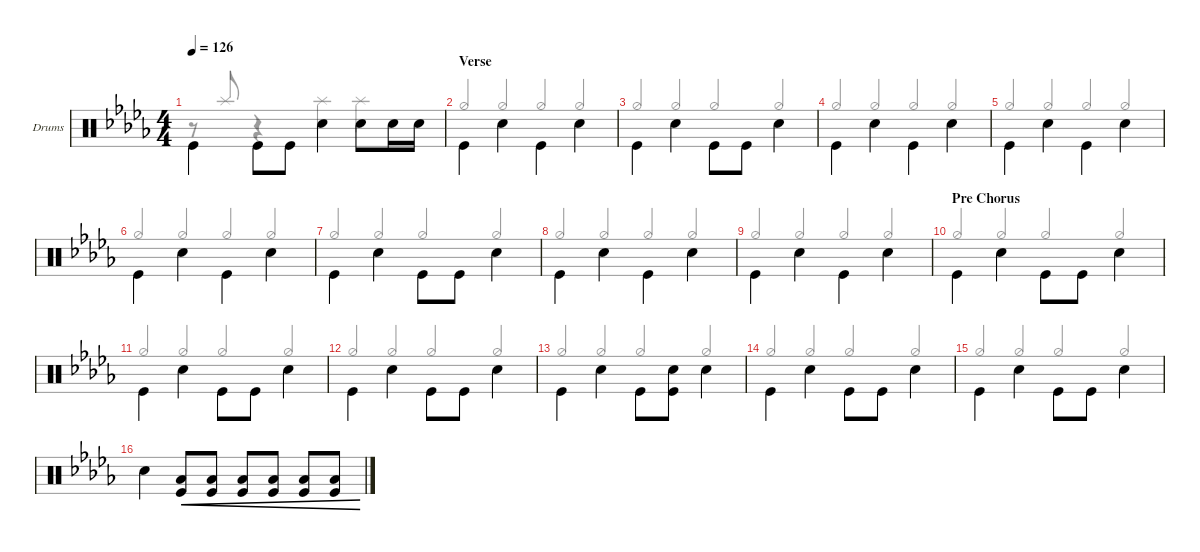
\hideDynamics
\bracketExtendMode groupsimilarinstruments
\firstSystemTrackNameOrientation horizontal
\otherSystemsTrackNameOrientation horizontal
\track ("Drumkit" "Drums") {instrument percussion}
\staff {score}
\articulation defaults
\voice
\ts (4 4)
\tempo 126
\clef neutral
\scale
0.25
\ks db "Kick (hit)".4{dy mf beam invert} "Kick (hit)".8{dy f beam invert} "Kick (hit)".8 "Snare (hit) 2".4{beam invert} "Snare (hit) 2".8{beam invert} "Snare (hit) 2".16 "Snare (hit) 2".16
|
\section ("" "Verse")
\scale
0.25 "Kick (hit)".4{dy mf beam invert} "Snare (hit) 2".4{beam invert} "Kick (hit)".4{beam invert} "Snare (hit) 2".4{beam invert} |
\scale
0.25 "Kick (hit)".4{beam invert} "Snare (hit) 2".4{beam invert} "Kick (hit)".8{beam invert} "Kick (hit)".8 "Snare (hit) 2".4{beam invert} |
\scale
0.25 "Kick (hit)".4{beam invert} "Snare (hit) 2".4{beam invert} "Kick (hit)".4{beam invert} "Snare (hit) 2".4{beam invert} |
\scale
0.25 "Kick (hit)".4{beam invert} "Snare (hit) 2".4{beam invert} "Kick (hit)".4{beam invert} "Snare (hit) 2".4{beam invert} |
\scale
0.25 "Kick (hit)".4{beam invert} "Snare (hit) 2".4{beam invert} "Kick (hit)".4{beam invert} "Snare (hit) 2".4{beam invert} |
\scale
0.25 "Kick (hit)".4{beam invert} "Snare (hit) 2".4{beam invert} "Kick (hit)".8{beam invert} "Kick (hit)".8 "Snare (hit) 2".4{beam invert} |
\scale
0.25 "Kick (hit)".4{beam invert} "Snare (hit) 2".4{beam invert} "Kick (hit)".4{beam invert} "Snare (hit) 2".4{beam invert} |
\scale
0.25 "Kick (hit)".4{beam invert} "Snare (hit) 2".4{beam invert} "Kick (hit)".4{beam invert} "Snare (hit) 2".4{beam invert} |
\section ("" "Pre Chorus")
\scale
0.25 "Kick (hit)".4{beam invert} "Snare (hit) 2".4{beam invert} "Kick (hit)".8{beam invert} "Kick (hit)".8 "Snare (hit) 2".4{beam invert} |
\scale
0.25 "Kick (hit)".4{beam invert} "Snare (hit) 2".4{beam invert} "Kick (hit)".8{beam invert} "Kick (hit)".8 "Snare (hit) 2".4{beam invert} |
\scale
0.25 "Kick (hit)".4{beam invert} "Snare (hit) 2".4{beam invert} "Kick (hit)".8{beam invert} "Kick (hit)".8 "Snare (hit) 2".4{beam invert} |
\scale
0.25 "Kick (hit)".4{beam invert} "Snare (hit) 2".4{beam invert} "Kick (hit)".8{beam invert} ("Kick (hit)" "Snare (hit) 2").8 "Snare (hit) 2".4{beam invert} |
\scale
0.25 "Kick (hit)".4{beam invert} "Snare (hit) 2".4{beam invert} "Kick (hit)".8{beam invert} "Kick (hit)".8 "Snare (hit) 2".4{beam invert} |
\scale
0.25 "Kick (hit)".4{beam invert} "Snare (hit) 2".4{beam invert} "Kick (hit)".8{beam invert} "Kick (hit)".8 "Snare (hit) 2".4{beam invert} |
\scale
0.25 "Snare (hit) 2".4 ("Kick (hit)" "Low Tom (hit)").8{cre} ("Kick (hit)" "Low Tom (hit)").8{cre} ("Kick (hit)" "Low Tom (hit)").8{cre} ("Kick (hit)" "Low Tom (hit)").8{cre} ("Kick (hit)" "Low Tom (hit)").8{cre} ("Kick (hit)" "Low Tom (hit)").8{cre}
\voice
\clef neutral
\ottava regular
\simile none
\scale
0.25
\ks db
r.8{dy f beam invert} "Splash (hit)".8 r.4 "Splash (hit)".4 "Splash (hit)".4 |
\scale
0.25 "Hi-Hat (half)".4{beam invert} "Hi-Hat (half)".4{beam invert} "Hi-Hat (half)".4{beam invert} "Hi-Hat (half)".4{beam invert} |
\scale
0.25 "Hi-Hat (half)".4{beam invert} "Hi-Hat (half)".4{beam invert} "Hi-Hat (half)".4{beam invert} "Hi-Hat (half)".4{beam invert} |
\scale
0.25 "Hi-Hat (half)".4{beam invert} "Hi-Hat (half)".4{beam invert} "Hi-Hat (half)".4{beam invert} "Hi-Hat (half)".4{beam invert} |
\scale
0.25 "Hi-Hat (half)".4{beam invert} "Hi-Hat (half)".4{beam invert} "Hi-Hat (half)".4{beam invert} "Hi-Hat (half)".4{beam invert} |
\scale
0.25 "Hi-Hat (half)".4{beam invert} "Hi-Hat (half)".4{beam invert} "Hi-Hat (half)".4{beam invert} "Hi-Hat (half)".4{beam invert} |
\scale
0.25 "Hi-Hat (half)".4{beam invert} "Hi-Hat (half)".4{beam invert} "Hi-Hat (half)".4{beam invert} "Hi-Hat (half)".4{beam invert} |
\scale
0.25 "Hi-Hat (half)".4{beam invert} "Hi-Hat (half)".4{beam invert} "Hi-Hat (half)".4{beam invert} "Hi-Hat (half)".4{beam invert} |
\scale
0.25 "Hi-Hat (half)".4{beam invert} "Hi-Hat (half)".4{beam invert} "Hi-Hat (half)".4{beam invert} "Hi-Hat (half)".4{beam invert} |
\scale
0.25 "Hi-Hat (half)".4{beam invert} "Hi-Hat (half)".4{beam invert} "Hi-Hat (half)".4{beam invert} "Hi-Hat (half)".4{beam invert} |
\scale
0.25 "Hi-Hat (half)".4{beam invert} "Hi-Hat (half)".4{beam invert} "Hi-Hat (half)".4{beam invert} "Hi-Hat (half)".4{beam invert} |
\scale
0.25 "Hi-Hat (half)".4{beam invert} "Hi-Hat (half)".4{beam invert} "Hi-Hat (half)".4{beam invert} "Hi-Hat (half)".4{beam invert} |
\scale
0.25 "Hi-Hat (half)".4{beam invert} "Hi-Hat (half)".4{beam invert} "Hi-Hat (half)".4{beam invert} "Hi-Hat (half)".4{beam invert} |
\scale
0.25 "Hi-Hat (half)".4{beam invert} "Hi-Hat (half)".4{beam invert} "Hi-Hat (half)".4{beam invert} "Hi-Hat (half)".4{beam invert} |
\scale
0.25 "Hi-Hat (half)".4{beam invert} "Hi-Hat (half)".4{beam invert} "Hi-Hat (half)".4{beam invert} "Hi-Hat (half)".4{beam invert} |
\scale
0.25
